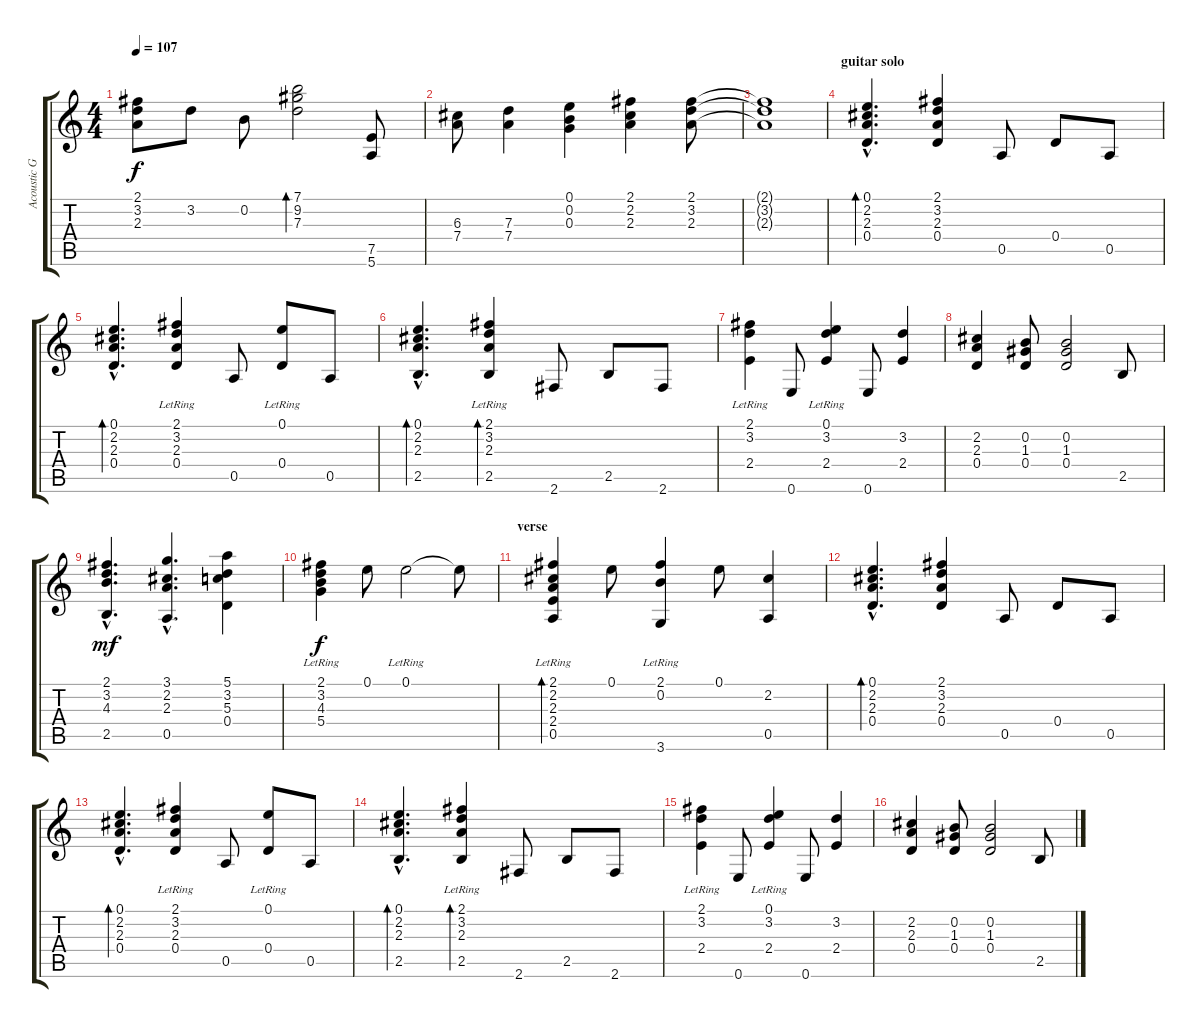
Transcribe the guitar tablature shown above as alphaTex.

\track ("Acoustic Guitar (May)" "Acoustic G") {instrument acousticguitarsteel}
\staff {score tabs}
\tuning (E4 B3 G3 D3 A2 E2) {hide}
\ts (4 4)
\tempo 107
\clef g2
\ks c
(2.1{t} 3.2{t} 2.3{t}).8{dy f} 3.2.8 0.2.8 (7.1 9.2 7.3).2{bd 240} (7.5 5.6).8 |
(6.3 7.4).8 (7.3 7.4).4 (0.1 0.2 0.3).4 (2.1 2.2 2.3).4 (2.1 3.2 2.3).8 |
(2.1{t} 3.2{t} 2.3{t}).1 |
\section ("" "guitar solo")
(0.1{hac} 2.2{hac} 2.3{hac} 0.4{hac}).4{d bd 240} (2.1 3.2 2.3 0.4).4 0.5.8 0.4.8 0.5.8 |
(0.1{hac} 2.2{hac} 2.3{hac} 0.4{hac}).4{d bd 240} (2.1{lr} 3.2{lr} 2.3{lr} 0.4).4 0.5.8 (0.1{lr} 0.4).8 0.5.8 |
(0.1{hac} 2.2{hac} 2.3{hac} 2.5{hac}).4{d bd 240} (2.1{lr} 3.2{lr} 2.3{lr} 2.5).4{bd 240} 2.6.8 2.5.8 2.6.8 |
(2.1{lr} 3.2{lr} 2.4{lr}).4 0.6.8 (0.1{lr} 3.2{lr} 2.4{lr}).4 0.6.8 (3.2 2.4).4 |
(2.2 2.3 0.4).4 (0.2 1.3 0.4).8 (0.2 1.3 0.4).2 2.5.8 |
(2.1{hac} 3.2{hac} 4.3{hac} 2.5{hac}).4{d dy mf} (3.1{hac} 2.2{hac} 2.3{hac} 0.5{hac}).4{d} (5.1 3.2 5.3 0.4).4 |
(2.1 3.2{lr} 4.3{lr} 5.4{lr}).4{dy f} 0.1.8 0.1{lr}.2 0.1{t}.8 |
\section ("" "verse")
(2.1 2.2 2.3{lr} 2.4{lr} 0.5{lr}).4{bd 240} 0.1.8 (2.1 0.2 3.6{lr}).4 0.1.8 (2.2 0.5).4 |
(0.1{hac} 2.2{hac} 2.3{hac} 0.4{hac}).4{d bd 240} (2.1 3.2 2.3 0.4).4 0.5.8 0.4.8 0.5.8 |
(0.1{hac} 2.2{hac} 2.3{hac} 0.4{hac}).4{d bd 240} (2.1{lr} 3.2{lr} 2.3{lr} 0.4).4 0.5.8 (0.1{lr} 0.4).8 0.5.8 |
(0.1{hac} 2.2{hac} 2.3{hac} 2.5{hac}).4{d bd 240} (2.1{lr} 3.2{lr} 2.3{lr} 2.5).4{bd 240} 2.6.8 2.5.8 2.6.8 |
(2.1{lr} 3.2{lr} 2.4{lr}).4 0.6.8 (0.1{lr} 3.2{lr} 2.4{lr}).4 0.6.8 (3.2 2.4).4 |
(2.2 2.3 0.4).4 (0.2 1.3 0.4).8 (0.2 1.3 0.4).2 2.5.8
